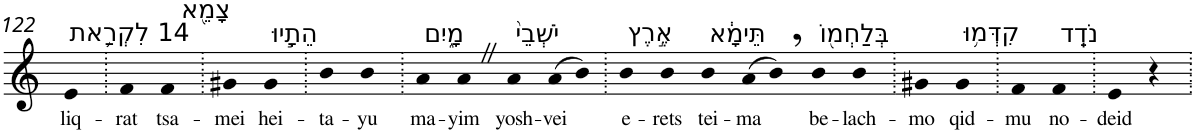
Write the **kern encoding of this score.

**kern	**text
*part1	*part1
*staff1	*staff1
*I"Piano	*
*I'Pno	*
!!LO:PB:g=z
*clefG2	*
*k[]	*
=122	=122
!LO:TX:a:t=14 לִקְרַ֥את	!
!	!LO:LY:b
4e	liq-
=123.	=123.
!	!LO:LY:b
4f	-rat
!LO:TX:a:t=צָמֵ֖א	!
!	!LO:LY:b
4f	tsa-
=124.	=124.
!	!LO:LY:b
4g#X	-mei
!LO:TX:a:t=הֵתָ֣יוּ	!
!	!LO:LY:b
4g#	hei-
=125.	=125.
!	!LO:LY:b
4b	-ta-
!	!LO:LY:b
4b	-yu
=126.	=126.
!LO:TX:a:t=מָ֑יִם	!
!	!LO:LY:b
4a	ma-
!	!LO:LY:b
4aZ	-yim
!LO:TX:a:t=יֹשְׁבֵי֙	!
!	!LO:LY:b
4a	yosh-
!	!LO:LY:b
(8a	-vei
8b)	.
=127.	=127.
!LO:TX:a:t=אֶ֣רֶץ	!
!	!LO:LY:b
4b	e-
!	!LO:LY:b
4b	-rets
!LO:TX:a:t=תֵּימָ֔א	!
!	!LO:LY:b
4b	tei-
!	!LO:LY:b
(8a	-ma
8b,)	.
!LO:TX:a:t=בְּלַחְמ֖וֹ	!
!	!LO:LY:b
4b	be-
!	!LO:LY:b
4b	-lach-
=128.	=128.
!	!LO:LY:b
4g#X	-mo
!LO:TX:a:t=קִדְּמ֥וּ	!
!	!LO:LY:b
4g#	qid-
=129.	=129.
!	!LO:LY:b
4f	-mu
!LO:TX:a:t=נֹדֵֽד	!
!	!LO:LY:b
4f	no-
=130.	=130.
!	!LO:LY:b
4e	-deid
4r	.
=.	=.
*-	*-
